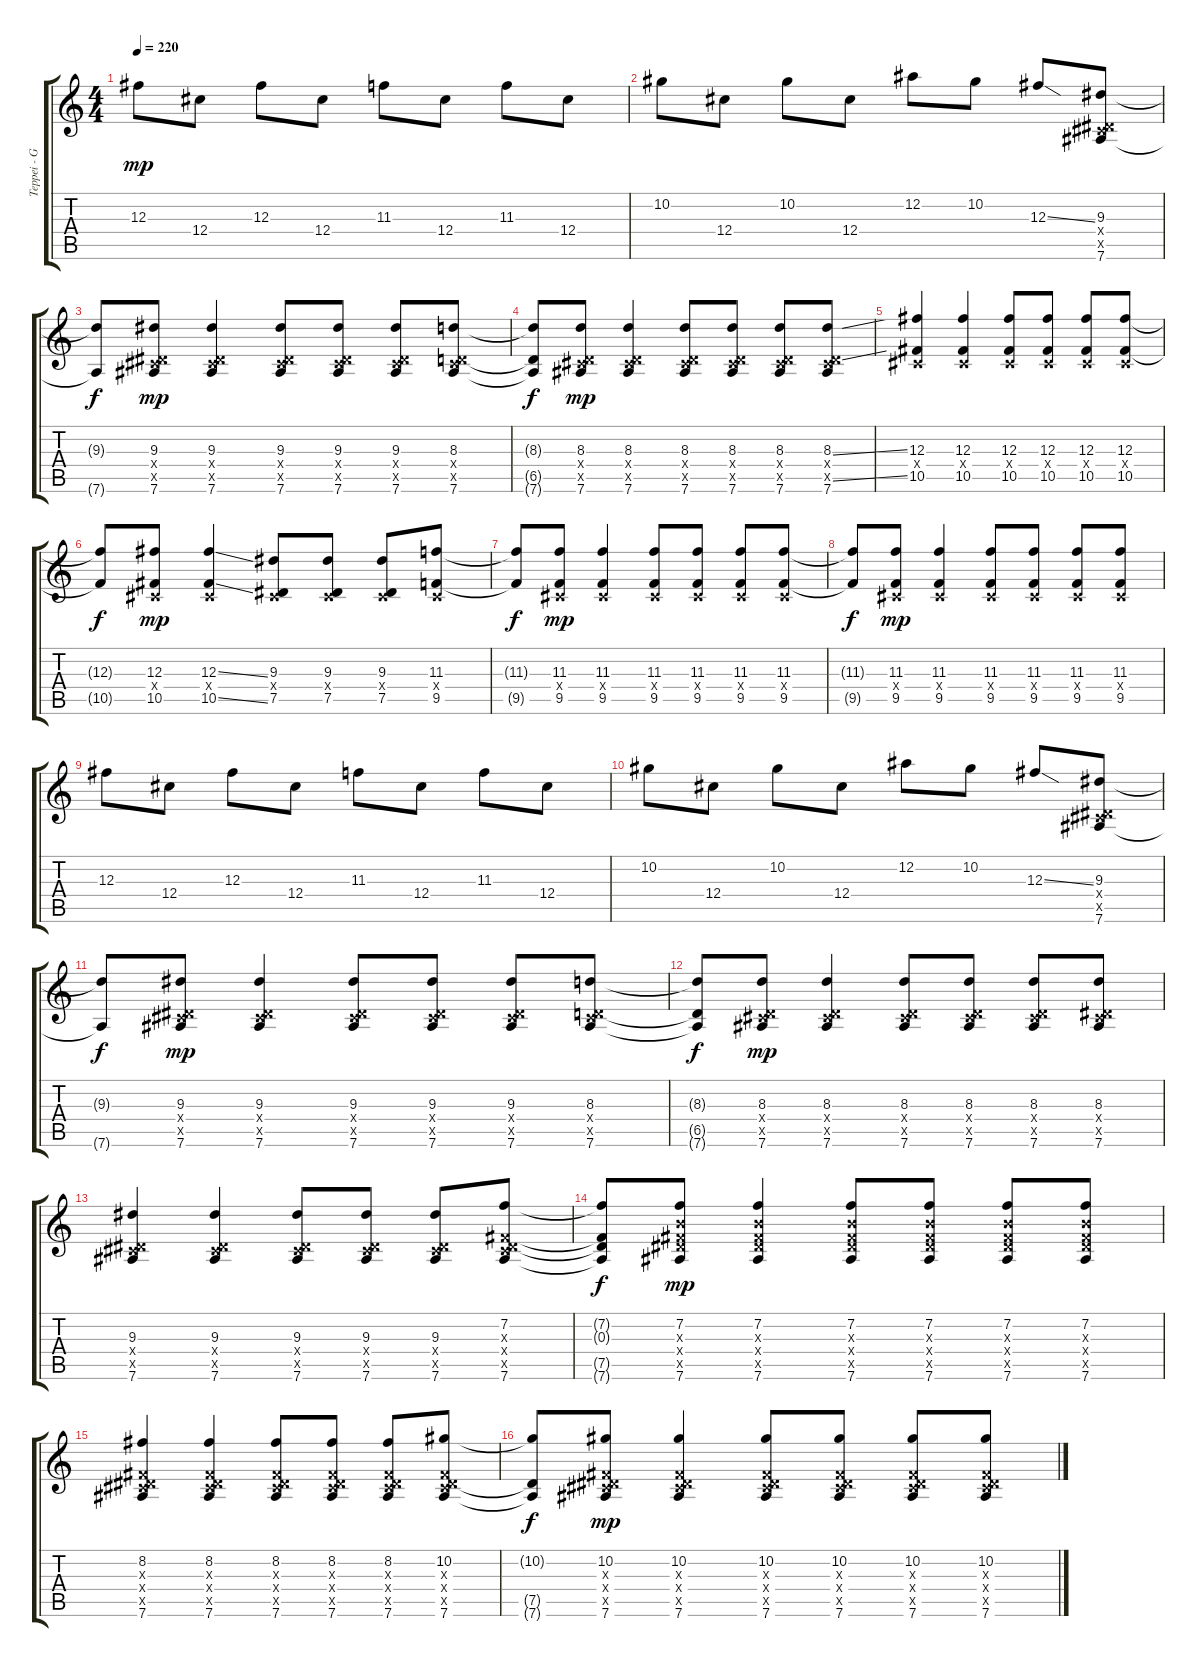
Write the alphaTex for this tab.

\track ("Teppei - Guitar" "Teppei - G") {instrument distortionguitar}
\staff {score tabs}
\tuning (Eb4 Bb3 Gb3 Db3 Ab2 Eb2) {hide}
\ts (4 4)
\tempo 220
\clef g2
\ks c
12.3.8{dy mp} 12.4.8 12.3.8 12.4.8 11.3.8 12.4.8 11.3.8 12.4.8 |
10.2.8 12.4.8 10.2.8 12.4.8 12.2.8 10.2.8 12.3{ss}.8 (9.3 0.4{x} 7.5{x} 7.6).8 |
(9.3{t} 7.6{t}).8{dy f} (9.3 0.4{x} 7.5{x} 7.6).8{dy mp} (9.3 0.4{x} 7.5{x} 7.6).4 (9.3 0.4{x} 7.5{x} 7.6).8 (9.3 0.4{x} 7.5{x} 7.6).8 (9.3 0.4{x} 7.5{x} 7.6).8 (8.3 0.4{x} 6.5{x} 7.6).8 |
(8.3{t} 6.5{t} 7.6{t}).8{dy f} (8.3 0.4{x} 6.5{x} 7.6).8{dy mp} (8.3 0.4{x} 6.5{x} 7.6).4 (8.3 0.4{x} 6.5{x} 7.6).8 (8.3 0.4{x} 6.5{x} 7.6).8 (8.3 0.4{x} 6.5{x} 7.6).8 (8.3{ss} 0.4{x} 6.5{ss x} 7.6).8 |
(12.3 0.4{x} 10.5).4 (12.3 0.4{x} 10.5).4 (12.3 0.4{x} 10.5).8 (12.3 0.4{x} 10.5).8 (12.3 0.4{x} 10.5).8 (12.3 0.4{x} 10.5).8 |
(12.3{t} 10.5{t}).8{dy f} (12.3 0.4{x} 10.5).8{dy mp} (12.3{ss} 0.4{x} 10.5{ss}).4 (9.3 0.4{x} 7.5).8 (9.3 0.4{x} 7.5).8 (9.3 0.4{x} 7.5).8 (11.3 0.4{x} 9.5).8 |
(11.3{t} 9.5{t}).8{dy f} (11.3 0.4{x} 9.5).8{dy mp} (11.3 0.4{x} 9.5).4 (11.3 0.4{x} 9.5).8 (11.3 0.4{x} 9.5).8 (11.3 0.4{x} 9.5).8 (11.3 0.4{x} 9.5).8 |
(11.3{t} 9.5{t}).8{dy f} (11.3 0.4{x} 9.5).8{dy mp} (11.3 0.4{x} 9.5).4 (11.3 0.4{x} 9.5).8 (11.3 0.4{x} 9.5).8 (11.3 0.4{x} 9.5).8 (11.3 0.4{x} 9.5).8 |
12.3.8 12.4.8 12.3.8 12.4.8 11.3.8 12.4.8 11.3.8 12.4.8 |
10.2.8 12.4.8 10.2.8 12.4.8 12.2.8 10.2.8 12.3{ss}.8 (9.3 0.4{x} 7.5{x} 7.6).8 |
(9.3{t} 7.6{t}).8{dy f} (9.3 0.4{x} 7.5{x} 7.6).8{dy mp} (9.3 0.4{x} 7.5{x} 7.6).4 (9.3 0.4{x} 7.5{x} 7.6).8 (9.3 0.4{x} 7.5{x} 7.6).8 (9.3 0.4{x} 7.5{x} 7.6).8 (8.3 0.4{x} 6.5{x} 7.6).8 |
(8.3{t} 6.5{t} 7.6{t}).8{dy f} (8.3 0.4{x} 6.5{x} 7.6).8{dy mp} (8.3 0.4{x} 6.5{x} 7.6).4 (8.3 0.4{x} 6.5{x} 7.6).8 (8.3 0.4{x} 6.5{x} 7.6).8 (8.3 0.4{x} 6.5{x} 7.6).8 (8.3 0.4{x} 7.5{x} 7.6).8 |
(9.3 0.4{x} 7.5{x} 7.6).4 (9.3 0.4{x} 7.5{x} 7.6).4 (9.3 0.4{x} 7.5{x} 7.6).8 (9.3 0.4{x} 7.5{x} 7.6).8 (9.3 0.4{x} 7.5{x} 7.6).8 (7.2 0.3{x} 0.4{x} 7.5{x} 7.6).8 |
(7.2{t} 0.3{t} 7.5{t} 7.6{t}).8{dy f} (7.2 0.3{x} 10.4{x} 7.5{x} 7.6).8{dy mp} (7.2 0.3{x} 10.4{x} 7.5{x} 7.6).4 (7.2 0.3{x} 10.4{x} 7.5{x} 7.6).8 (7.2 0.3{x} 10.4{x} 7.5{x} 7.6).8 (7.2 0.3{x} 10.4{x} 7.5{x} 7.6).8 (7.2 0.3{x} 10.4{x} 7.5{x} 7.6).8 |
(8.2 0.3{x} 0.4{x} 7.5{x} 7.6).4 (8.2 0.3{x} 0.4{x} 7.5{x} 7.6).4 (8.2 0.3{x} 0.4{x} 7.5{x} 7.6).8 (8.2 0.3{x} 0.4{x} 7.5{x} 7.6).8 (8.2 0.3{x} 0.4{x} 7.5{x} 7.6).8 (10.2 0.3{x} 0.4{x} 7.5{x} 7.6).8 |
(10.2{t} 7.5{t} 7.6{t}).8{dy f} (10.2 0.3{x} 0.4{x} 7.5{x} 7.6).8{dy mp} (10.2 0.3{x} 0.4{x} 7.5{x} 7.6).4 (10.2 0.3{x} 0.4{x} 7.5{x} 7.6).8 (10.2 0.3{x} 0.4{x} 7.5{x} 7.6).8 (10.2 0.3{x} 0.4{x} 7.5{x} 7.6).8 (10.2 0.3{x} 0.4{x} 7.5{x} 7.6).8
